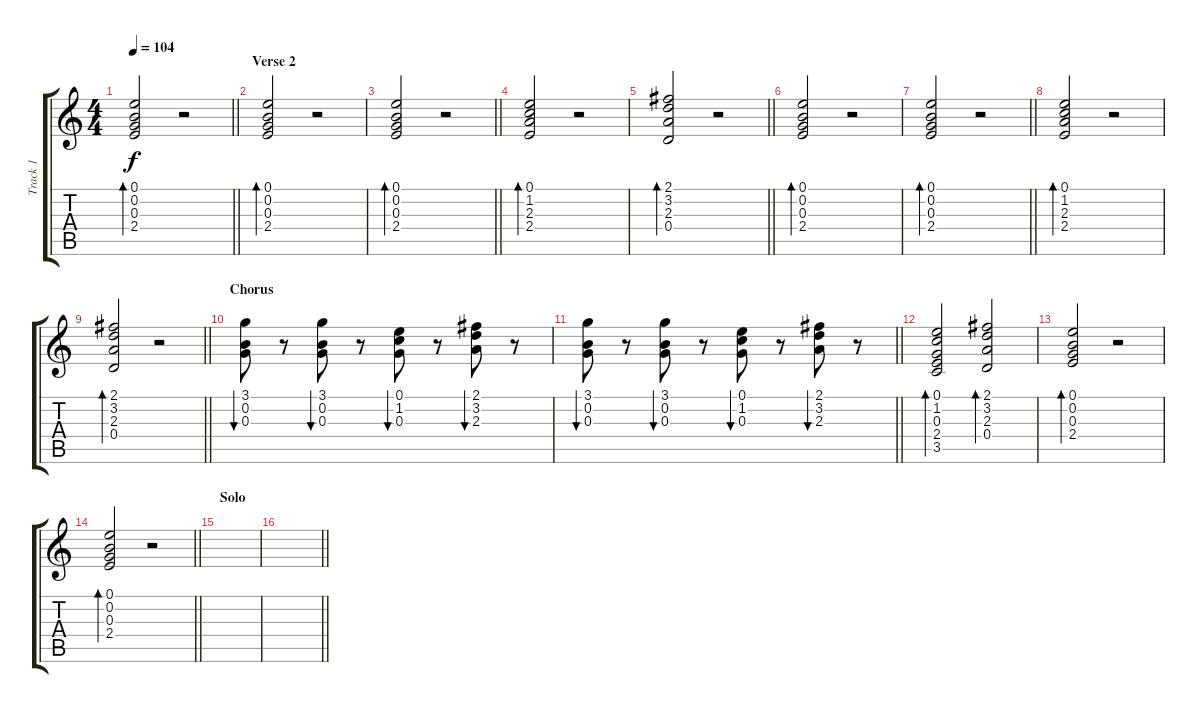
\track ("Track 1" "Track 1") {instrument acousticguitarsteel}
\staff {score tabs}
\tuning (E4 B3 G3 D3 A2 E2) {hide}
\ts (4 4)
\tempo 104
\clef g2
\barLineRight lightlight
\ks c
(0.1 0.2 0.3 2.4).2{bd 60 dy f} r.2 |
\section ("" "Verse 2")
(0.1 0.2 0.3 2.4).2{bd 60} r.2 |
\barLineRight lightlight
(0.1 0.2 0.3 2.4).2{bd 60} r.2 |
(0.1 1.2 2.3 2.4).2{bd 60} r.2 |
\barLineRight lightlight
(2.1 3.2 2.3 0.4).2{bd 60} r.2 |
(0.1 0.2 0.3 2.4).2{bd 60} r.2 |
\barLineRight lightlight
(0.1 0.2 0.3 2.4).2{bd 60} r.2 |
(0.1 1.2 2.3 2.4).2{bd 60} r.2 |
\barLineRight lightlight
(2.1 3.2 2.3 0.4).2{bd 60} r.2 |
\section ("" "Chorus")
(3.1 0.2 0.3).8{bu 60} r.8 (3.1 0.2 0.3).8{bu 60} r.8 (0.1 1.2 0.3).8{bu 60} r.8 (2.1 3.2 2.3).8{bu 60} r.8 |
\barLineRight lightlight
(3.1 0.2 0.3).8{bu 60} r.8 (3.1 0.2 0.3).8{bu 60} r.8 (0.1 1.2 0.3).8{bu 60} r.8 (2.1 3.2 2.3).8{bu 60} r.8 |
(0.1 1.2 0.3 2.4 3.5).2{bd 60} (2.1 3.2 2.3 0.4).2{bd 60} |
(0.1 0.2 0.3 2.4).2{bd 60} r.2 |
\barLineRight lightlight
(0.1 0.2 0.3 2.4).2{bd 60} r.2 |
\section ("" "Solo")
|
\barLineRight lightlight
